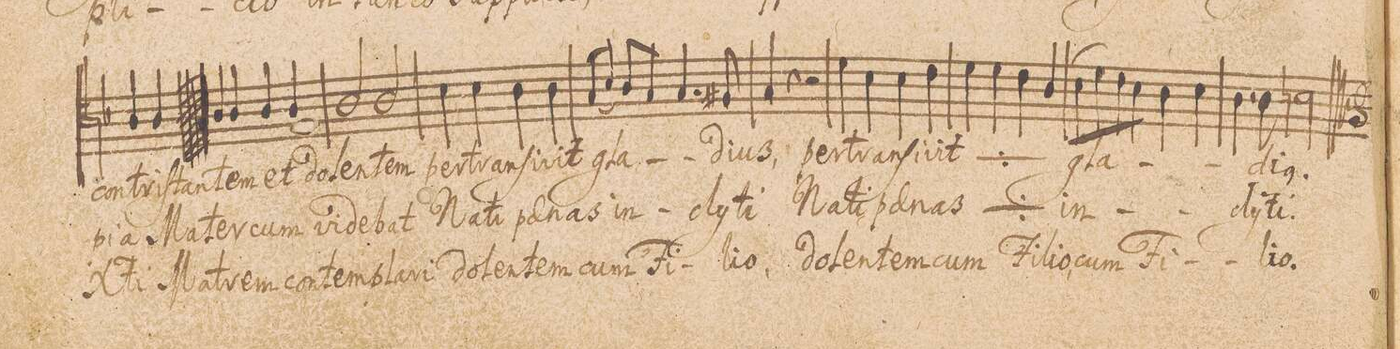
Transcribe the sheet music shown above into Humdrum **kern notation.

**kern	**text	**text	**text
*I"TENOR.	*	*	*
*clefC4	*	*	*
*k[b-]	*	*	*
*met(c)	*	*	*
*M4/4	*	*	*
4A/	con-	pi-	X-
4A/	-tri-	-a	-ti
=19	=19	=19	=19
4A/	-ſtan-	Ma-	Ma-
4A/	-tem	-ter	-trem
4A/	et	cùm	con-
4A/	do-	vi-	-tem-
=20	=20	=20	=20
2A/	-len-	-de-	-pla-
2A/	-tem	-bat	-ri
=21	=21	=21	=21
4B-\	per-	Na-	do-
4B-\	-tran-	-ti	-len-
4A\	-ſi-	pae-	-tem
4A\	-vit	-nas	cum
=22	=22	=22	=22
(8G/L	gla-	in-	Fi-
8B-/J)	.	.	.
8A/L	.	.	.
8G/J	.	.	.
4.G/	.	.	.
8F#X/	-di-	-cly-	-li-
=23	=23	=23	=23
4G/	-us,	-ti	-o,
4r	.	.	.
2r	.	.	.
=24	=24	=24	=24
4d\	per-	Na-	do-
4B-\	-tran-	-ti	-len-
4B-\	-ſi-	pae-	-tem
4c\	-vit	-nas	cum
=25	=25	=25	=25
*	*ij	*ij	*
4d\	per-	Na-	Fi-
4d\	-tran-	-ti	-li-
4c\	-ſi-	pae-	-o,
4A/	-vit	-nas	cum
*	*Xij	*Xij	*
=26	=26	=26	=26
(8B-\L	gla-	in-	Fi-
8d\	.	.	.
8c\	.	.	.
8B-\J)	.	.	.
4A\	.	.	.
4B-\	.	.	.
=27	=27	=27	=27
4.A\	.	.	.
8A\	-di-	-cly-	-li-
2Bn\	-(us).	-ti.	-o.
==	==	==	==
*-	*-	*-	*-
